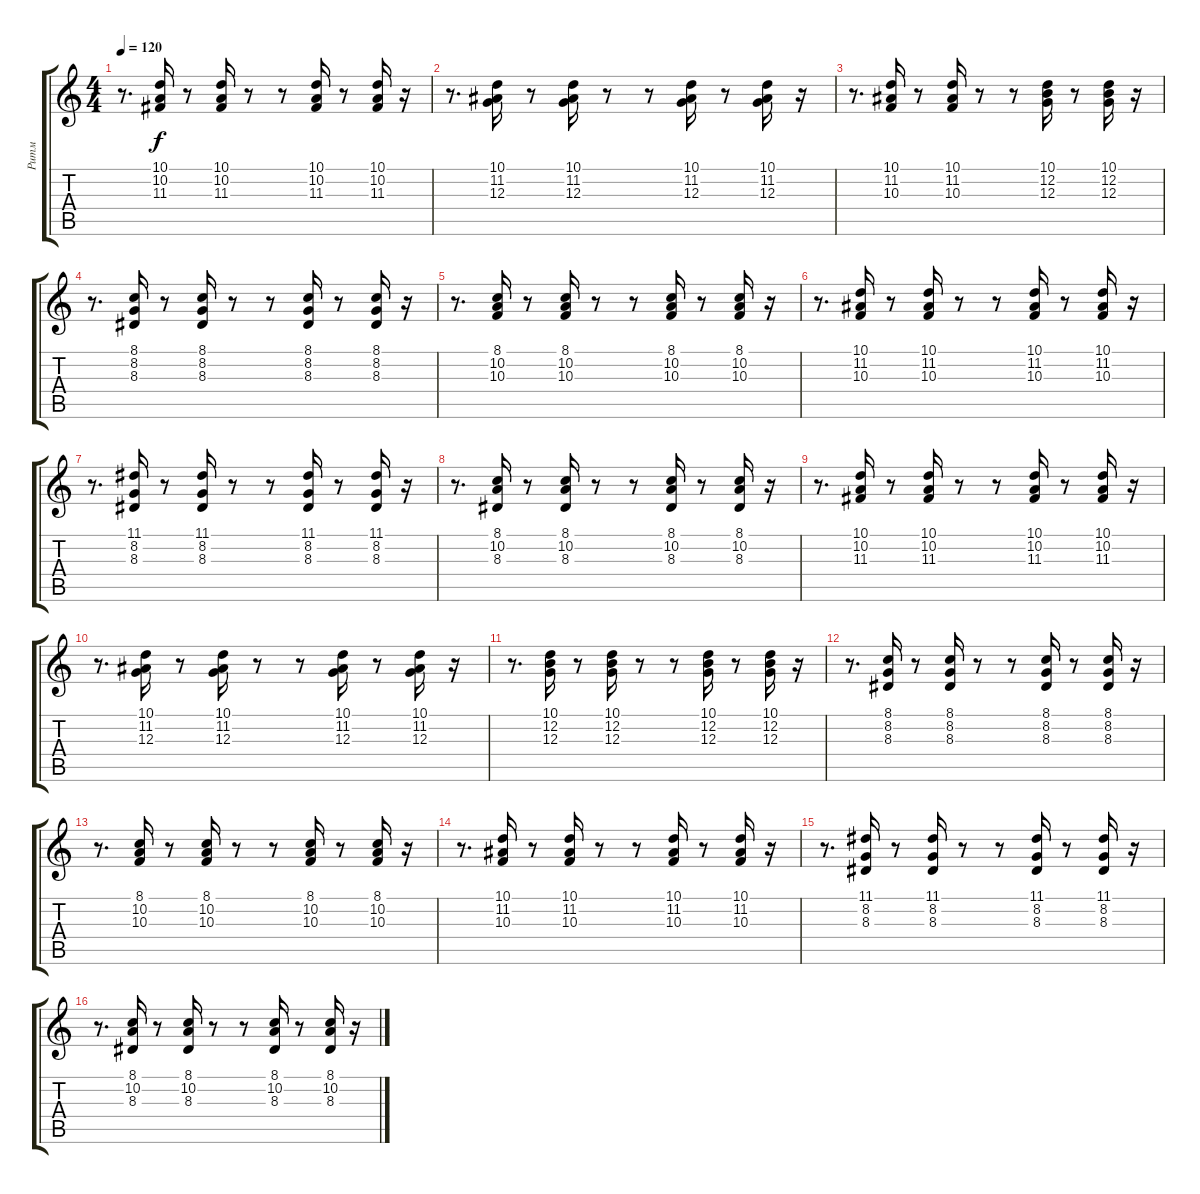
\track ("Ритм" "Ритм") {instrument pizzicatostrings}
\staff {score tabs}
\tuning (E4 B3 G3 D3 A2 E2) {hide}
\ts (4 4)
\tempo 120
\clef g2
\ks c
r.8{d dy f} (10.1 10.2 11.3).16 r.8 (10.1 10.2 11.3).16 r.8 r.8 (10.1 10.2 11.3).16 r.8 (10.1 10.2 11.3).16 r.16 |
r.8{d} (10.1 11.2 12.3).16 r.8 (10.1 11.2 12.3).16 r.8 r.8 (10.1 11.2 12.3).16 r.8 (10.1 11.2 12.3).16 r.16 |
r.8{d} (10.1 11.2 10.3).16 r.8 (10.1 11.2 10.3).16 r.8 r.8 (10.1 12.2 12.3).16 r.8 (10.1 12.2 12.3).16 r.16 |
r.8{d} (8.1 8.2 8.3).16 r.8 (8.1 8.2 8.3).16 r.8 r.8 (8.1 8.2 8.3).16 r.8 (8.1 8.2 8.3).16 r.16 |
r.8{d} (8.1 10.2 10.3).16 r.8 (8.1 10.2 10.3).16 r.8 r.8 (8.1 10.2 10.3).16 r.8 (8.1 10.2 10.3).16 r.16 |
r.8{d} (10.1 11.2 10.3).16 r.8 (10.1 11.2 10.3).16 r.8 r.8 (10.1 11.2 10.3).16 r.8 (10.1 11.2 10.3).16 r.16 |
r.8{d} (11.1 8.2 8.3).16 r.8 (11.1 8.2 8.3).16 r.8 r.8 (11.1 8.2 8.3).16 r.8 (11.1 8.2 8.3).16 r.16 |
r.8{d} (8.1 10.2 8.3).16 r.8 (8.1 10.2 8.3).16 r.8 r.8 (8.1 10.2 8.3).16 r.8 (8.1 10.2 8.3).16 r.16 |
r.8{d} (10.1 10.2 11.3).16 r.8 (10.1 10.2 11.3).16 r.8 r.8 (10.1 10.2 11.3).16 r.8 (10.1 10.2 11.3).16 r.16 |
r.8{d} (10.1 11.2 12.3).16 r.8 (10.1 11.2 12.3).16 r.8 r.8 (10.1 11.2 12.3).16 r.8 (10.1 11.2 12.3).16 r.16 |
r.8{d} (10.1 12.2 12.3).16 r.8 (10.1 12.2 12.3).16 r.8 r.8 (10.1 12.2 12.3).16 r.8 (10.1 12.2 12.3).16 r.16 |
r.8{d} (8.1 8.2 8.3).16 r.8 (8.1 8.2 8.3).16 r.8 r.8 (8.1 8.2 8.3).16 r.8 (8.1 8.2 8.3).16 r.16 |
r.8{d} (8.1 10.2 10.3).16 r.8 (8.1 10.2 10.3).16 r.8 r.8 (8.1 10.2 10.3).16 r.8 (8.1 10.2 10.3).16 r.16 |
r.8{d} (10.1 11.2 10.3).16 r.8 (10.1 11.2 10.3).16 r.8 r.8 (10.1 11.2 10.3).16 r.8 (10.1 11.2 10.3).16 r.16 |
r.8{d} (11.1 8.2 8.3).16 r.8 (11.1 8.2 8.3).16 r.8 r.8 (11.1 8.2 8.3).16 r.8 (11.1 8.2 8.3).16 r.16 |
r.8{d} (8.1 10.2 8.3).16 r.8 (8.1 10.2 8.3).16 r.8 r.8 (8.1 10.2 8.3).16 r.8 (8.1 10.2 8.3).16 r.16
